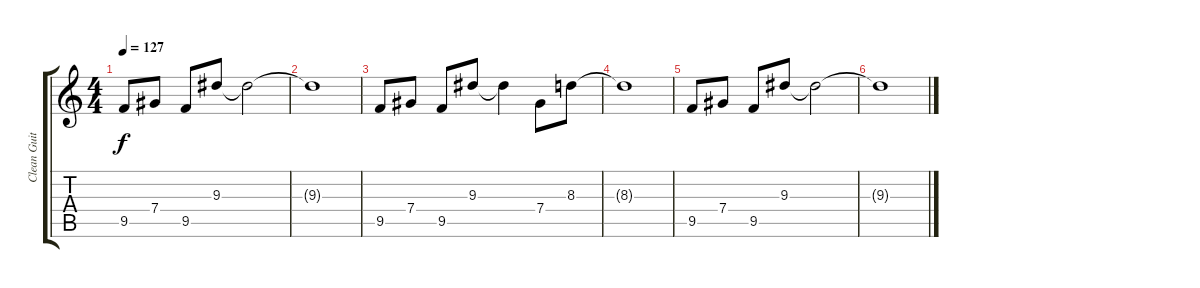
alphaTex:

\track ("Clean Guitar" "Clean Guit") {instrument electricguitarjazz}
\staff {score tabs}
\tuning (Eb4 Bb3 Gb3 Db3 Ab2 Eb2) {hide}
\ts (4 4)
\tempo 127
\clef g2
\ks c
9.5.8{dy f} 7.4.8 9.5.8 9.3.8 9.3{t}.2 |
9.3{t}.1 |
9.5.8 7.4.8 9.5.8 9.3.8 9.3{t}.4 7.4.8 8.3.8 |
8.3{t}.1 |
9.5.8 7.4.8 9.5.8 9.3.8 9.3{t}.2 |
9.3{t}.1
